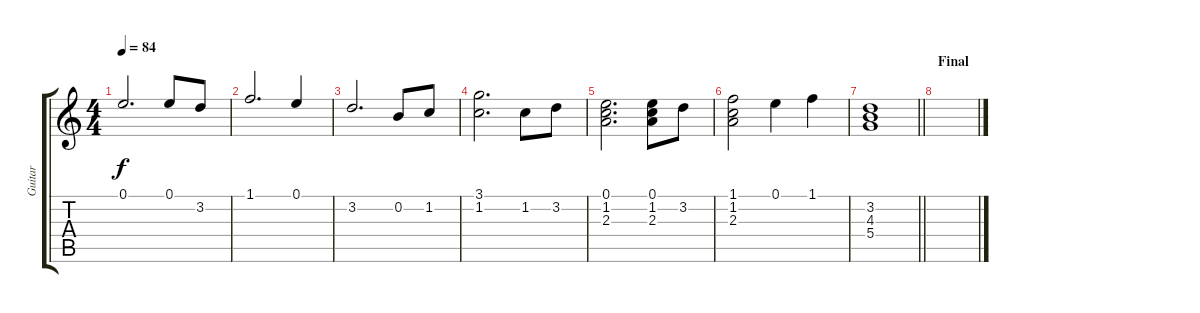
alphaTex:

\track ("Guitar" "Guitar") {instrument acousticguitarsteel}
\staff {score tabs}
\tuning (E4 B3 G3 D3 A2 E2) {hide}
\ts (4 4)
\tempo 84
\clef g2
\ks c
0.1.2{d dy f beam Up} 0.1.8{beam Up} 3.2.8{beam Up} |
1.1.2{d beam Up} 0.1.4{beam Up} |
3.2.2{d beam Up} 0.2.8{beam Up} 1.2.8{beam Up} |
(3.1 1.2).2{d} 1.2.8 3.2.8 |
(0.1 1.2 2.3).2{d} (0.1 1.2 2.3).8 3.2.8 |
(1.1 1.2 2.3).2 0.1.4 1.1.4 |
\barLineRight lightlight
(3.2 4.3 5.4).1 |
\section ("" "Final")
